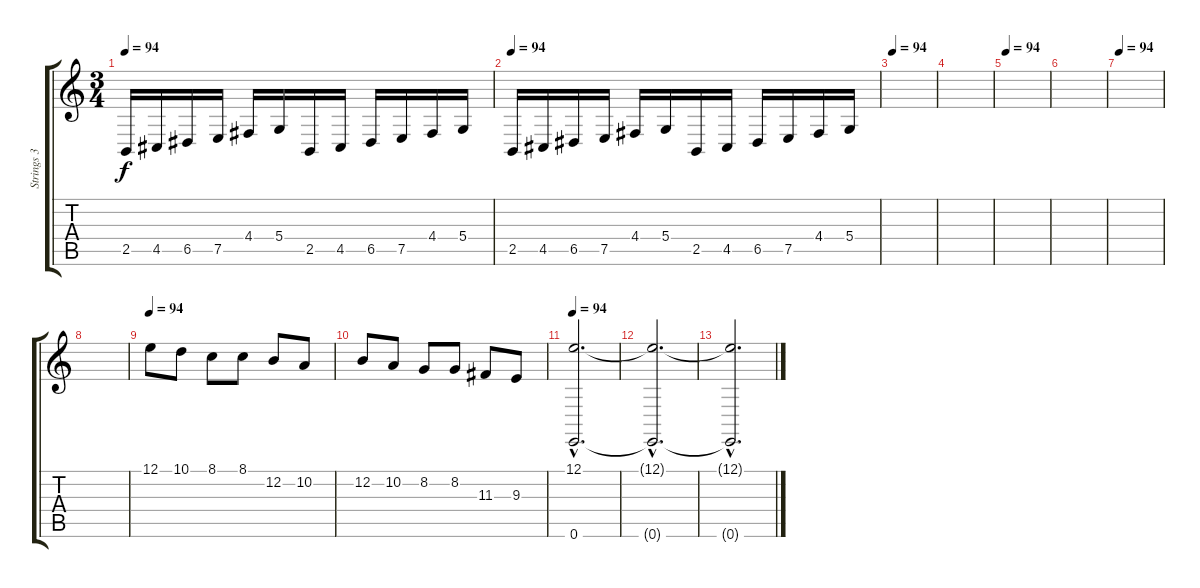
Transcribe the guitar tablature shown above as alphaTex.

\track ("Strings 3" "Strings 3") {instrument stringensemble1}
\staff {score tabs}
\tuning (E4 B3 G3 D3 A2 E2) {hide}
\ts (3 4)
\tempo 94
\clef g2
\ks c
2.5.16{dy f} 4.5.16 6.5.16 7.5.16 4.4.16 5.4.16 2.5.16 4.5.16 6.5.16 7.5.16 4.4.16 5.4.16 |
\tempo 94
2.5.16 4.5.16 6.5.16 7.5.16 4.4.16 5.4.16 2.5.16 4.5.16 6.5.16 7.5.16 4.4.16 5.4.16 |
\tempo 94
|
|
\tempo 94
|
|
\tempo 94
|
|
\tempo 94
12.1.8{balance 8} 10.1.8 8.1.8 8.1.8 12.2.8 10.2.8 |
12.2.8 10.2.8 8.2.8 8.2.8 11.3.8 9.3.8 |
\tempo 94
(12.1{hac} 0.6{hac}).2{d volume 0} |
(12.1{hac t} 0.6{hac t}).2{d} |
(12.1{hac t} 0.6{hac t}).2{d}
